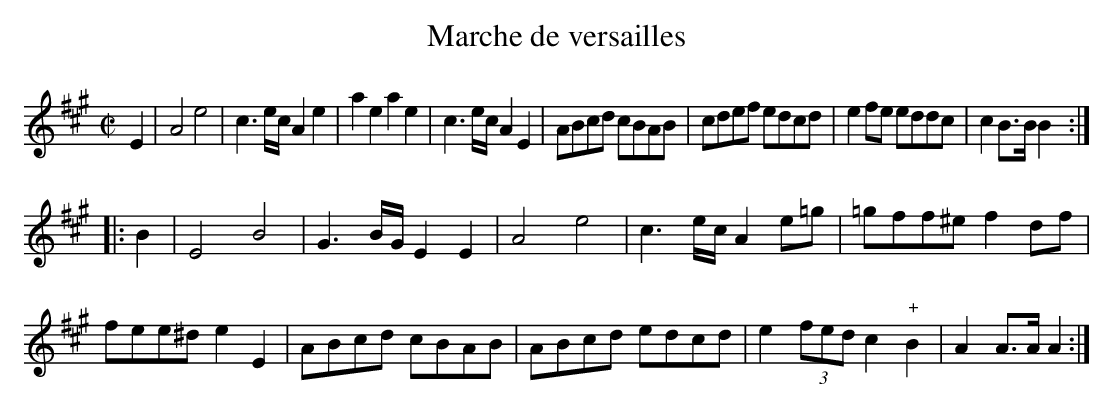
X:1
T:Marche de versailles
K:Amaj
M:C|
L:1/8
E2|A4 e4|c3 e/2c/2 A2 e2|a2 e2 a2 e2|c3 e/2c/2 A2 E2|ABcd cBAB|cdef edcd|e2 fe eddc|c2 B>B B2:|
|:B2|E4 B4|G3 B/2G/2 E2 E2|A4 e4|c3 e/2c/2 A2 e=g|=gff^e f2 df|
fee^d e2 E2|ABcd cBAB|ABcd edcd|e2 (3fed c2 "+"B2|A2 A>A A2:|]
